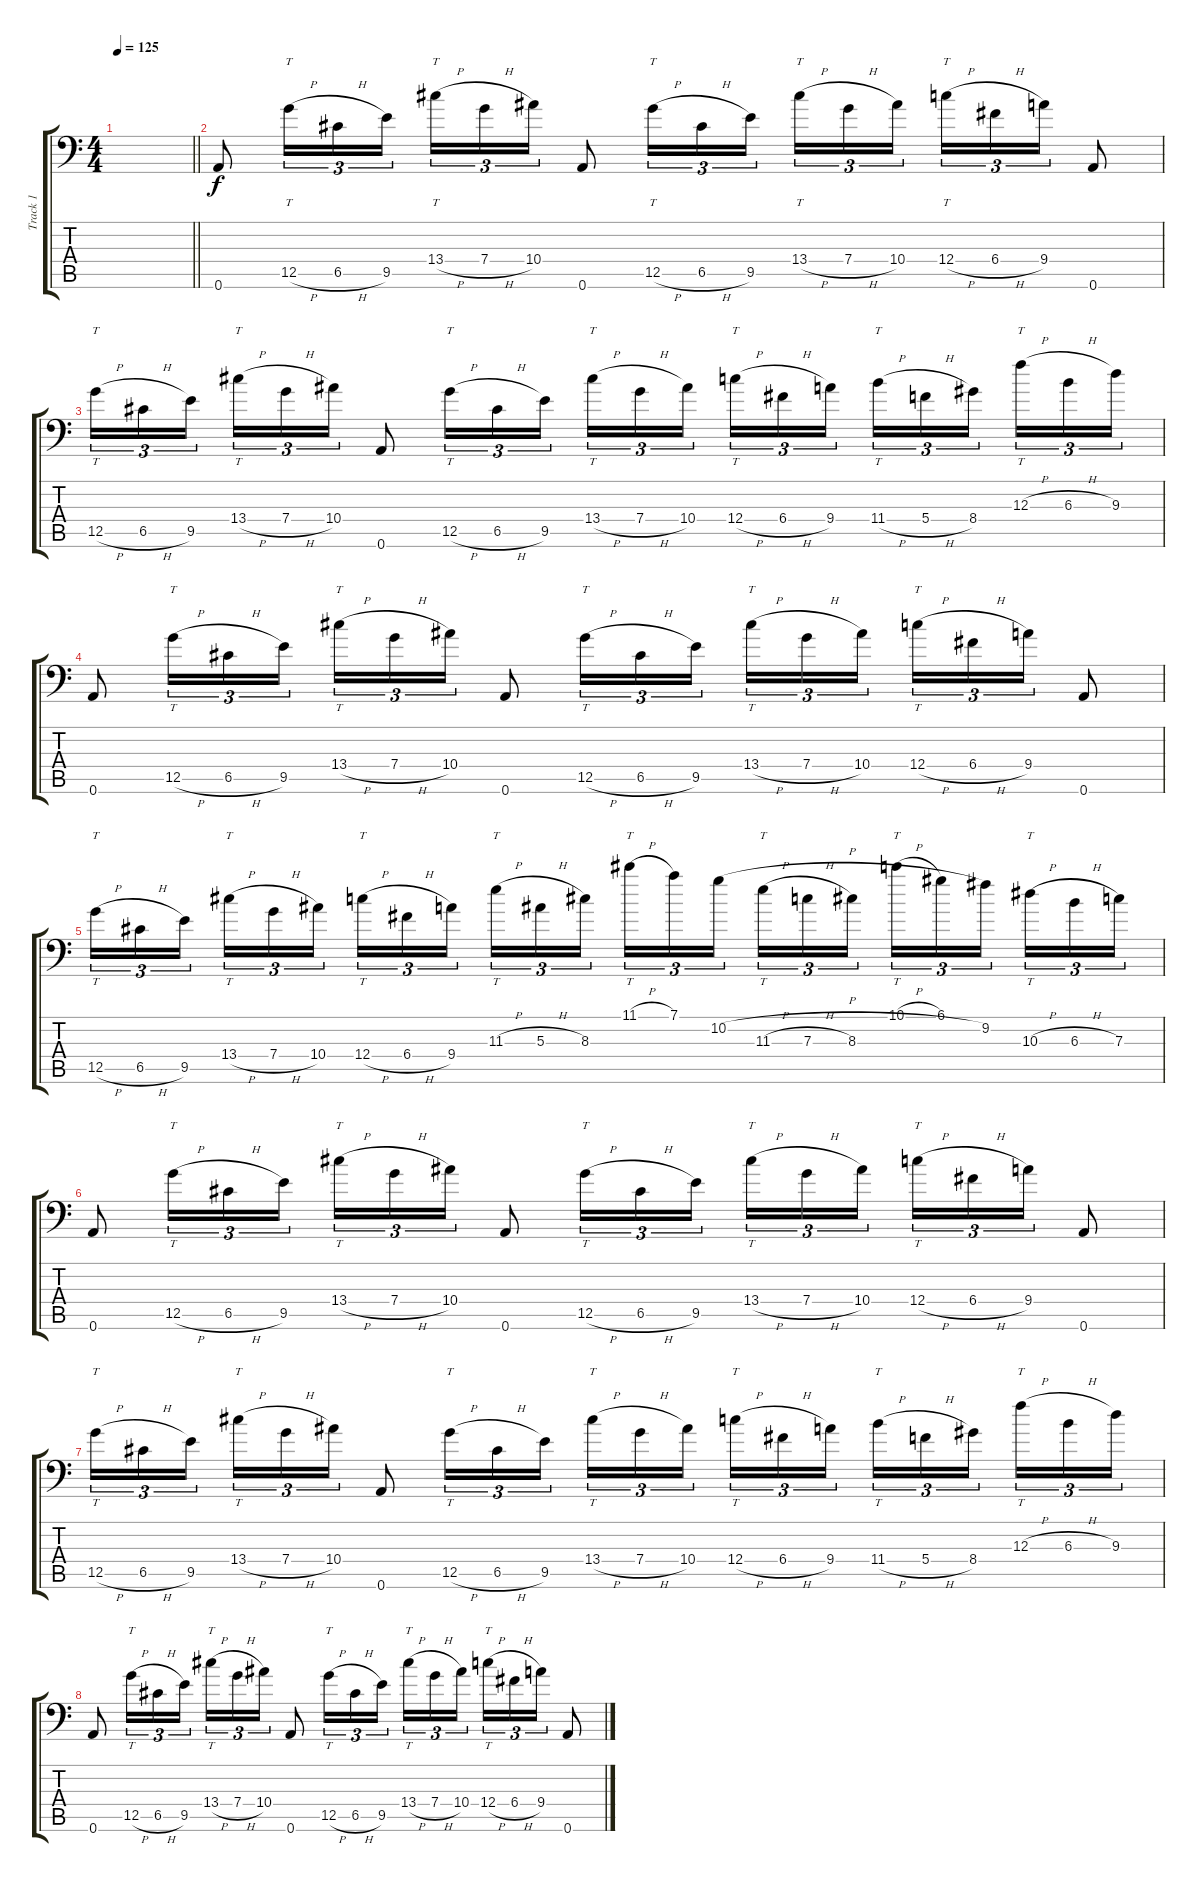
\track ("Track 1" "Track 1") {instrument overdrivenguitar}
\staff {score tabs}
\tuning (D4 A3 F3 C3 G2 A1) {hide}
\ts (4 4)
\tempo 125
\clef f4
\barLineRight lightlight
\ks c
|
\section ("" "")
0.6.8 12.5{h}.16{tt tu (3 2)} 6.5{h}.16{tu (3 2)} 9.5.16{tu (3 2)} 13.4{h}.16{tt tu (3 2)} 7.4{h}.16{tu (3 2)} 10.4.16{tu (3 2)} 0.6.8 12.5{h}.16{tt tu (3 2)} 6.5{h}.16{tu (3 2)} 9.5.16{tu (3 2) beam splitsecondary} 13.4{h}.16{tt tu (3 2)} 7.4{h}.16{tu (3 2)} 10.4.16{tu (3 2)} 12.4{h}.16{tt tu (3 2)} 6.4{h}.16{tu (3 2)} 9.4.16{tu (3 2)} 0.6.8 |
12.5{h}.16{tt tu (3 2)} 6.5{h}.16{tu (3 2)} 9.5.16{tu (3 2) beam splitsecondary} 13.4{h}.16{tt tu (3 2)} 7.4{h}.16{tu (3 2)} 10.4.16{tu (3 2)} 0.6.8 12.5{h}.16{tt tu (3 2)} 6.5{h}.16{tu (3 2)} 9.5.16{tu (3 2)} 13.4{h}.16{tt tu (3 2)} 7.4{h}.16{tu (3 2)} 10.4.16{tu (3 2) beam splitsecondary} 12.4{h}.16{tt tu (3 2)} 6.4{h}.16{tu (3 2)} 9.4.16{tu (3 2)} 11.4{h}.16{tt tu (3 2)} 5.4{h}.16{tu (3 2)} 8.4.16{tu (3 2) beam splitsecondary} 12.3{h}.16{tt tu (3 2)} 6.3{h}.16{tu (3 2)} 9.3.16{tu (3 2)} |
0.6.8 12.5{h}.16{tt tu (3 2)} 6.5{h}.16{tu (3 2)} 9.5.16{tu (3 2)} 13.4{h}.16{tt tu (3 2)} 7.4{h}.16{tu (3 2)} 10.4.16{tu (3 2)} 0.6.8 12.5{h}.16{tt tu (3 2)} 6.5{h}.16{tu (3 2)} 9.5.16{tu (3 2) beam splitsecondary} 13.4{h}.16{tt tu (3 2)} 7.4{h}.16{tu (3 2)} 10.4.16{tu (3 2)} 12.4{h}.16{tt tu (3 2)} 6.4{h}.16{tu (3 2)} 9.4.16{tu (3 2)} 0.6.8 |
12.5{h}.16{tt tu (3 2)} 6.5{h}.16{tu (3 2)} 9.5.16{tu (3 2) beam splitsecondary} 13.4{h}.16{tt tu (3 2)} 7.4{h}.16{tu (3 2)} 10.4.16{tu (3 2)} 12.4{h}.16{tt tu (3 2)} 6.4{h}.16{tu (3 2)} 9.4.16{tu (3 2) beam splitsecondary} 11.3{h}.16{tt tu (3 2)} 5.3{h}.16{tu (3 2)} 8.3.16{tu (3 2)} 11.1{h}.16{tt tu (3 2)} 7.1.16{tu (3 2)} 10.2{h}.16{tu (3 2) beam splitsecondary} 11.3{h}.16{tt tu (3 2)} 7.3{h}.16{tu (3 2)} 8.3.16{tu (3 2)} 10.1{h}.16{tt tu (3 2)} 6.1.16{tu (3 2)} 9.2.16{tu (3 2) beam splitsecondary} 10.3{h}.16{tt tu (3 2)} 6.3{h}.16{tu (3 2)} 7.3.16{tu (3 2)} |
0.6.8 12.5{h}.16{tt tu (3 2)} 6.5{h}.16{tu (3 2)} 9.5.16{tu (3 2)} 13.4{h}.16{tt tu (3 2)} 7.4{h}.16{tu (3 2)} 10.4.16{tu (3 2)} 0.6.8 12.5{h}.16{tt tu (3 2)} 6.5{h}.16{tu (3 2)} 9.5.16{tu (3 2) beam splitsecondary} 13.4{h}.16{tt tu (3 2)} 7.4{h}.16{tu (3 2)} 10.4.16{tu (3 2)} 12.4{h}.16{tt tu (3 2)} 6.4{h}.16{tu (3 2)} 9.4.16{tu (3 2)} 0.6.8 |
12.5{h}.16{tt tu (3 2)} 6.5{h}.16{tu (3 2)} 9.5.16{tu (3 2) beam splitsecondary} 13.4{h}.16{tt tu (3 2)} 7.4{h}.16{tu (3 2)} 10.4.16{tu (3 2)} 0.6.8 12.5{h}.16{tt tu (3 2)} 6.5{h}.16{tu (3 2)} 9.5.16{tu (3 2)} 13.4{h}.16{tt tu (3 2)} 7.4{h}.16{tu (3 2)} 10.4.16{tu (3 2) beam splitsecondary} 12.4{h}.16{tt tu (3 2)} 6.4{h}.16{tu (3 2)} 9.4.16{tu (3 2)} 11.4{h}.16{tt tu (3 2)} 5.4{h}.16{tu (3 2)} 8.4.16{tu (3 2) beam splitsecondary} 12.3{h}.16{tt tu (3 2)} 6.3{h}.16{tu (3 2)} 9.3.16{tu (3 2)} |
0.6.8 12.5{h}.16{tt tu (3 2)} 6.5{h}.16{tu (3 2)} 9.5.16{tu (3 2)} 13.4{h}.16{tt tu (3 2)} 7.4{h}.16{tu (3 2)} 10.4.16{tu (3 2)} 0.6.8 12.5{h}.16{tt tu (3 2)} 6.5{h}.16{tu (3 2)} 9.5.16{tu (3 2) beam splitsecondary} 13.4{h}.16{tt tu (3 2)} 7.4{h}.16{tu (3 2)} 10.4.16{tu (3 2)} 12.4{h}.16{tt tu (3 2)} 6.4{h}.16{tu (3 2)} 9.4.16{tu (3 2)} 0.6.8
